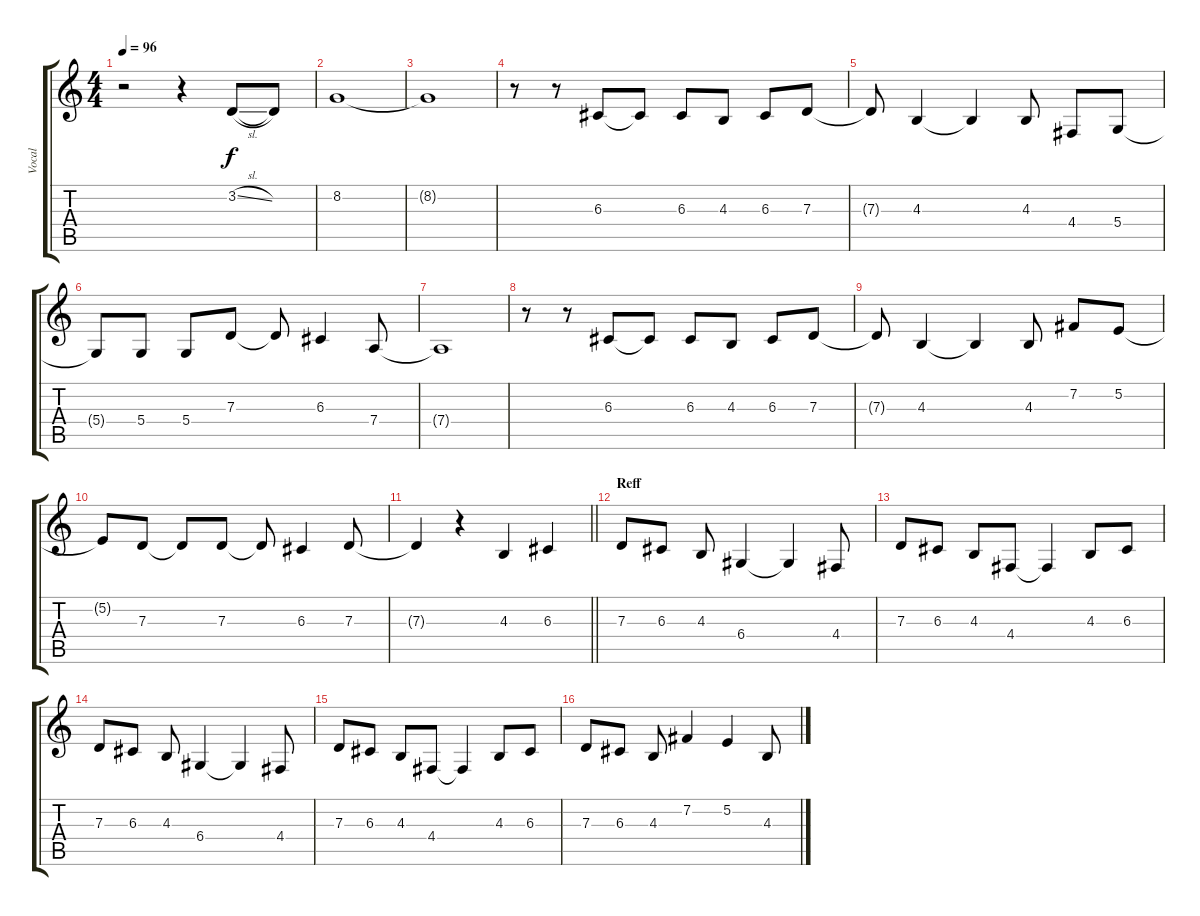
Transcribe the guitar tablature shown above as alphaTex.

\track ("Vocal" "Vocal") {instrument tenorsax}
\staff {score tabs}
\tuning (E4 B3 G3 D3 A2 E2) {hide}
\ts (4 4)
\tempo 96
\clef g2
\ks c
r.2{dy f} r.4 3.2{sl}.8 3.2{t}.8 |
8.2.1 |
8.2{t}.1 |
r.8 r.8 6.3.8 6.3{t}.8 6.3.8 4.3.8 6.3.8 7.3.8 |
7.3{t}.8 4.3.4 4.3{t}.4 4.3.8 4.4.8 5.4.8 |
5.4{t}.8 5.4.8 5.4.8 7.3.8 7.3{t}.8 6.3.4 7.4.8 |
7.4{t}.1 |
r.8 r.8 6.3.8 6.3{t}.8 6.3.8 4.3.8 6.3.8 7.3.8 |
7.3{t}.8 4.3.4 4.3{t}.4 4.3.8 7.2.8 5.2.8 |
5.2{t}.8 7.3.8 7.3{t}.8 7.3.8 7.3{t}.8 6.3.4 7.3.8 |
\barLineRight lightlight
7.3{t}.4 r.4 4.3.4 6.3.4 |
\section ("" "Reff")
7.3.8 6.3.8 4.3.8 6.4.4 6.4{t}.4 4.4.8 |
7.3.8 6.3.8 4.3.8 4.4.8 4.4{t}.4 4.3.8 6.3.8 |
7.3.8 6.3.8 4.3.8 6.4.4 6.4{t}.4 4.4.8 |
7.3.8 6.3.8 4.3.8 4.4.8 4.4{t}.4 4.3.8 6.3.8 |
7.3.8 6.3.8 4.3.8 7.2.4 5.2.4 4.3.8
